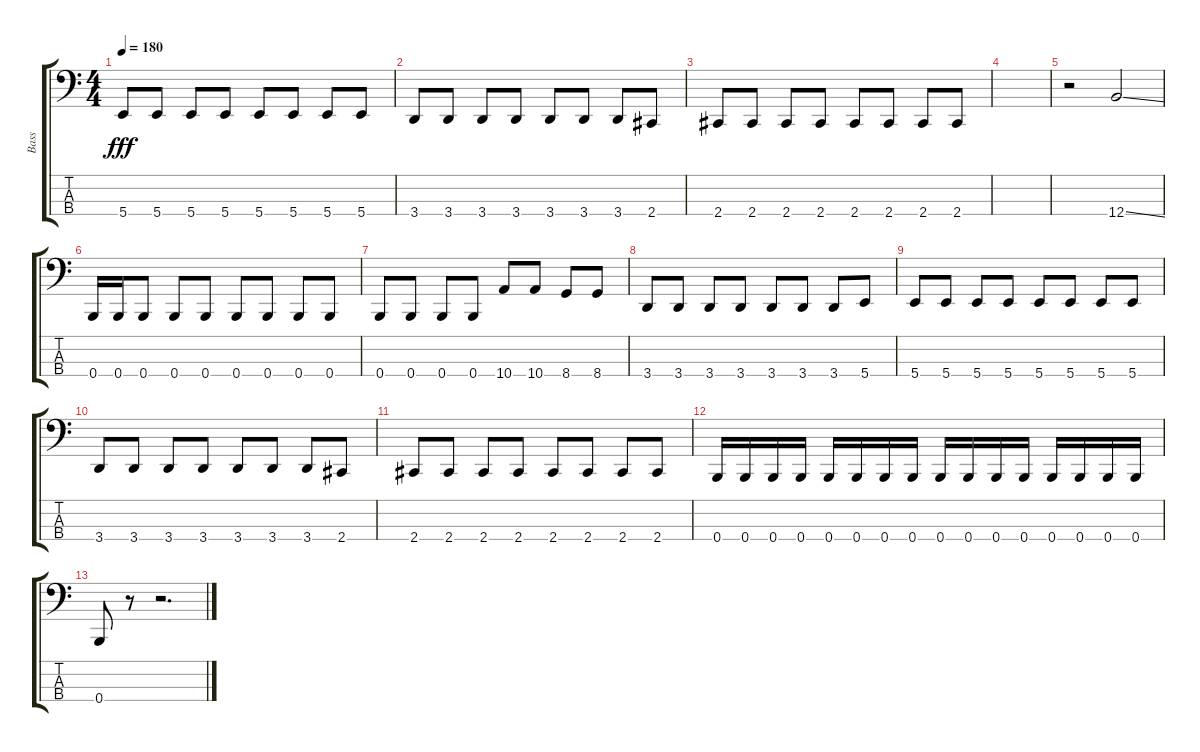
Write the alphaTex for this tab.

\track ("Bass" "Bass") {instrument electricbasspick}
\staff {score tabs}
\tuning (E2 B1 Gb1 B0) {hide}
\ts (4 4)
\tempo 180
\clef f4
\ks c
5.4.8{dy fff} 5.4.8 5.4.8 5.4.8 5.4.8 5.4.8 5.4.8 5.4.8 |
3.4.8 3.4.8 3.4.8 3.4.8 3.4.8 3.4.8 3.4.8 2.4.8 |
2.4.8 2.4.8 2.4.8 2.4.8 2.4.8 2.4.8 2.4.8 2.4.8 |
|
r.2 12.4{ss}.2 |
0.4.16 0.4.16 0.4.8 0.4.8 0.4.8 0.4.8 0.4.8 0.4.8 0.4.8 |
0.4.8 0.4.8 0.4.8 0.4.8 10.4.8 10.4.8 8.4.8 8.4.8 |
3.4.8 3.4.8 3.4.8 3.4.8 3.4.8 3.4.8 3.4.8 5.4.8 |
5.4.8 5.4.8 5.4.8 5.4.8 5.4.8 5.4.8 5.4.8 5.4.8 |
3.4.8 3.4.8 3.4.8 3.4.8 3.4.8 3.4.8 3.4.8 2.4.8 |
2.4.8 2.4.8 2.4.8 2.4.8 2.4.8 2.4.8 2.4.8 2.4.8 |
0.4.16 0.4.16 0.4.16 0.4.16 0.4.16 0.4.16 0.4.16 0.4.16 0.4.16 0.4.16 0.4.16 0.4.16 0.4.16 0.4.16 0.4.16 0.4.16 |
0.4.8 r.8 r.2{d}
